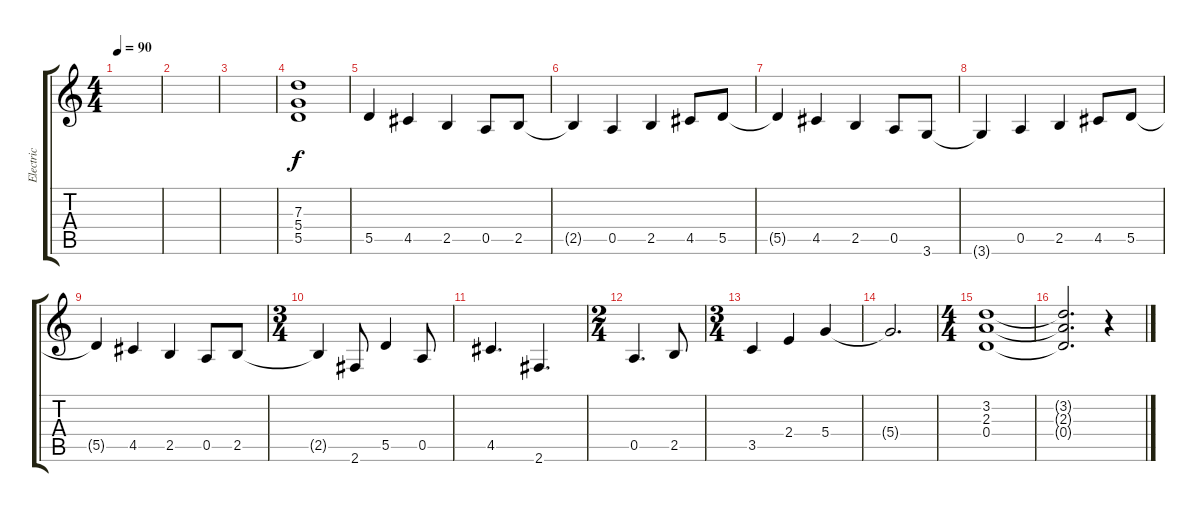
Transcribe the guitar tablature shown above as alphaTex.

\track ("Electric" "Electric") {instrument distortionguitar}
\staff {score tabs}
\tuning (E4 B3 G3 D3 A2 E2) {hide}
\ts (4 4)
\tempo 90
\clef g2
\ks c
|
|
|
(7.3 5.4 5.5).1 |
5.5.4 4.5.4 2.5.4 0.5.8 2.5.8 |
2.5{t}.4 0.5.4 2.5.4 4.5.8 5.5.8 |
5.5{t}.4 4.5.4 2.5.4 0.5.8 3.6.8 |
3.6{t}.4 0.5.4 2.5.4 4.5.8 5.5.8 |
5.5{t}.4 4.5.4 2.5.4 0.5.8 2.5.8 |
\ts (3 4)
2.5{t}.4 2.6.8 5.5.4 0.5.8 |
4.5.4{d} 2.6.4{d} |
\ts (2 4)
0.5.4{d} 2.5.8 |
\ts (3 4)
3.5.4 2.4.4 5.4.4 |
5.4{t}.2{d} |
\ts (4 4)
(3.2 2.3 0.4).1 |
(3.2{t} 2.3{t} 0.4{t}).2{d} r.4
